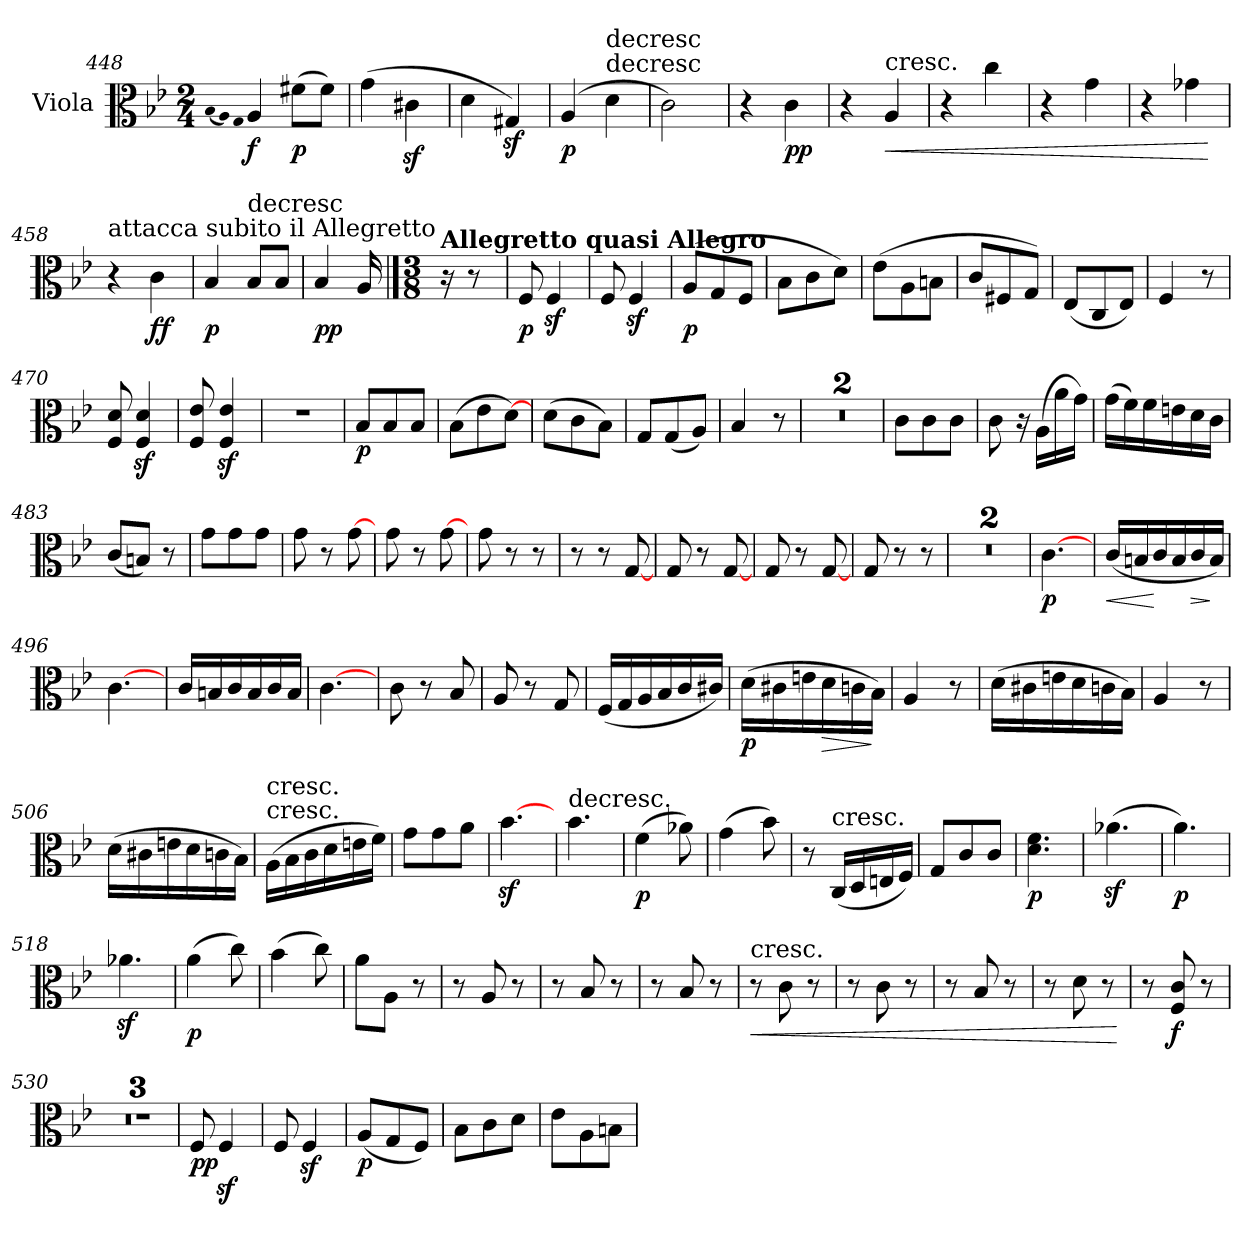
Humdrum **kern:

**kern	**dynam
*part1	*part1
*staff1	*staff1
*I"Viola	*
*I'Vla	*
*clefC3	*
*k[b-e-]	*
*B-:	*
*M2/4	*
=448	=448
(qqB-	.
qqA)	.
qqG	.
4A	f
(8f#X\L	p
8f#\J)	.
=449	=449
(4g	.
4c#Xz	.
=450	=450
4d	.
4G#Xz)	.
=451	=451
(4A	p
!LO:TX:a:t=decresc	!
!LO:TX:a:t=decresc	!
4d	.
=452	=452
2c)	.
=453	=453
4r	.
4c	pp
=454	=454
4r	.
!LO:TX:a:t=cresc.	!
!	!LO:HP:b
4A	<
=455	=455
4r	.
4cc	.
=456	=456
4r	.
4g	.
=457	=457
4r	.
4g-X	.
.	[
=458	=458
!LO:TX:a:t=attacca subito il Allegretto	!
4r	.
4c	ff
=459	=459
4B-	p
!LO:TX:a:t=decresc	!
8B-/L	.
8B-/J	.
=460	=460
4B-	pp
16A	.
==461	==461
*M3/8	*
!LO:TX:a:B:t=Allegretto quasi Allegro	!
16r	.
8r	.
=462	=462
8F	p
4Fz	.
=463	=463
8F	.
4Fz	.
=464	=464
(8A/L	p
8G/	.
8F/J	.
=465	=465
8B-\L	.
8c\	.
8d\J)	.
=466	=466
(8e-\L	.
8A\	.
8Bn\J	.
=467	=467
8c/L	.
8F#X/	.
8G/J)	.
=468	=468
(8E-/L	.
8C/	.
8E-/J)	.
=469	=469
4F	.
8r	.
=470	=470
8F 8d	.
4Fz 4dz	.
=471	=471
8F 8e-	.
4Fz 4e-z	.
=472	=472
4.r	.
=473	=473
8B-/L	p
8B-/	.
8B-/J	.
=474	=474
(8B-\L	.
8e-\	.
[8d\J)	.
=475	=475
(8d\L	.
8c\	.
8B-\J)	.
=476	=476
8G/L	.
(8G/	.
8A/J)	.
=477	=477
4B-	.
8r	.
=478	=478
4.r	.
=479	=479
4.r	.
=480	=480
8c\L	.
8c\	.
8c\J	.
=481	=481
8c	.
16r	.
(16A\LL	.
16a\	.
16g\JJ)	.
=482	=482
(16g\LL	.
16f\)	.
16f\	.
16en\	.
16d\	.
16c\JJ	.
=483	=483
(8c/L	.
8Bn/J)	.
8r	.
=484	=484
8g\L	.
8g\	.
8g\J	.
=485	=485
8g	.
8r	.
[8g	.
=486	=486
8g	.
8r	.
[8g	.
=487	=487
8g	.
8r	.
8r	.
=488	=488
8r	.
8r	.
[8G	.
=489	=489
8G	.
8r	.
[8G	.
=490	=490
8G	.
8r	.
[8G	.
=491	=491
8G	.
8r	.
8r	.
=492	=492
4.r	.
=493	=493
4.r	.
=494	=494
[4.c	p
=495	=495
!	!LO:HP:b
(16c/LL	<
16Bn/	.
16c/	[
16B/	.
!	!LO:HP:b
16c/	>
16B/JJ)	]
=496	=496
[4.c	.
=497	=497
16c/LL	.
16Bn/	.
16c/	.
16B/	.
16c/	.
16B/JJ	.
=498	=498
[4.c	.
=499	=499
8c	.
8r	.
8B-	.
=500	=500
8A	.
8r	.
8G	.
=501	=501
(16F/LL	.
16G/	.
16A/	.
16B-/	.
16c/	.
16c#X/JJ)	.
=502	=502
(16d\LL	p
16c#X\	.
16en\	.
!	!LO:HP:b
16d\	>
16cn\	.
16B-\JJ)	]
=503	=503
4A	.
8r	.
=504	=504
(16d\LL	.
16c#X\	.
16en\	.
16d\	.
16cn\	.
16B-\JJ)	.
=505	=505
4A	.
8r	.
=506	=506
(16d\LL	.
16c#X\	.
16en\	.
16d\	.
16cn\	.
16B-\JJ)	.
=507	=507
!LO:TX:t=cresc.	!
!LO:TX:a:t=cresc.	!
(16A\LL	.
16B-\	.
16c\	.
16d\	.
16en\	.
16f\JJ)	.
=508	=508
8g\L	.
8g\	.
8a\J	.
=509	=509
[4.b-z	.
=510	=510
!LO:TX:t=decresc.	!
4.b-	.
=511	=511
(4f	p
8a-X)	.
=512	=512
(4g	.
8b-)	.
=513	=513
8r	.
!LO:TX:a:t=cresc.	!
(16C/LL	.
16D/	.
16En/	.
16F/JJ)	.
=514	=514
8G/L	.
8c/	.
8c/J	.
=515	=515
4.d 4.f	p
=516	=516
(4.a-Xz	.
=517	=517
4.a)	p
=518	=518
4.a-Xz	.
=519	=519
(4a	p
8cc)	.
=520	=520
(4b-	.
8cc)	.
=521	=521
8a\L	.
8A\J	.
8r	.
=522	=522
8r	.
8A	.
8r	.
=523	=523
8r	.
8B-	.
8r	.
=524	=524
8r	.
8B-	.
8r	.
=525	=525
!LO:TX:a:t=cresc.	!
!	!LO:HP:b
8r	<
8c	.
8r	.
=526	=526
8r	.
8c	.
8r	.
=527	=527
8r	.
8B-	.
8r	.
=528	=528
8r	.
8d	.
8r	.
.	[
=529	=529
8r	.
8F 8c	f
8r	.
=530	=530
4.r	.
=531	=531
4.r	.
=532	=532
4.r	.
=533	=533
8F	pp
4Fz	.
=534	=534
8F	.
4Fz	.
=535	=535
(8A/L	p
8G/	.
8F/J)	.
=536	=536
8B-\L	.
8c\	.
8d\J	.
=537	=537
8e-\L	.
8A\	.
8Bn\J	.
=	=
*-	*-
